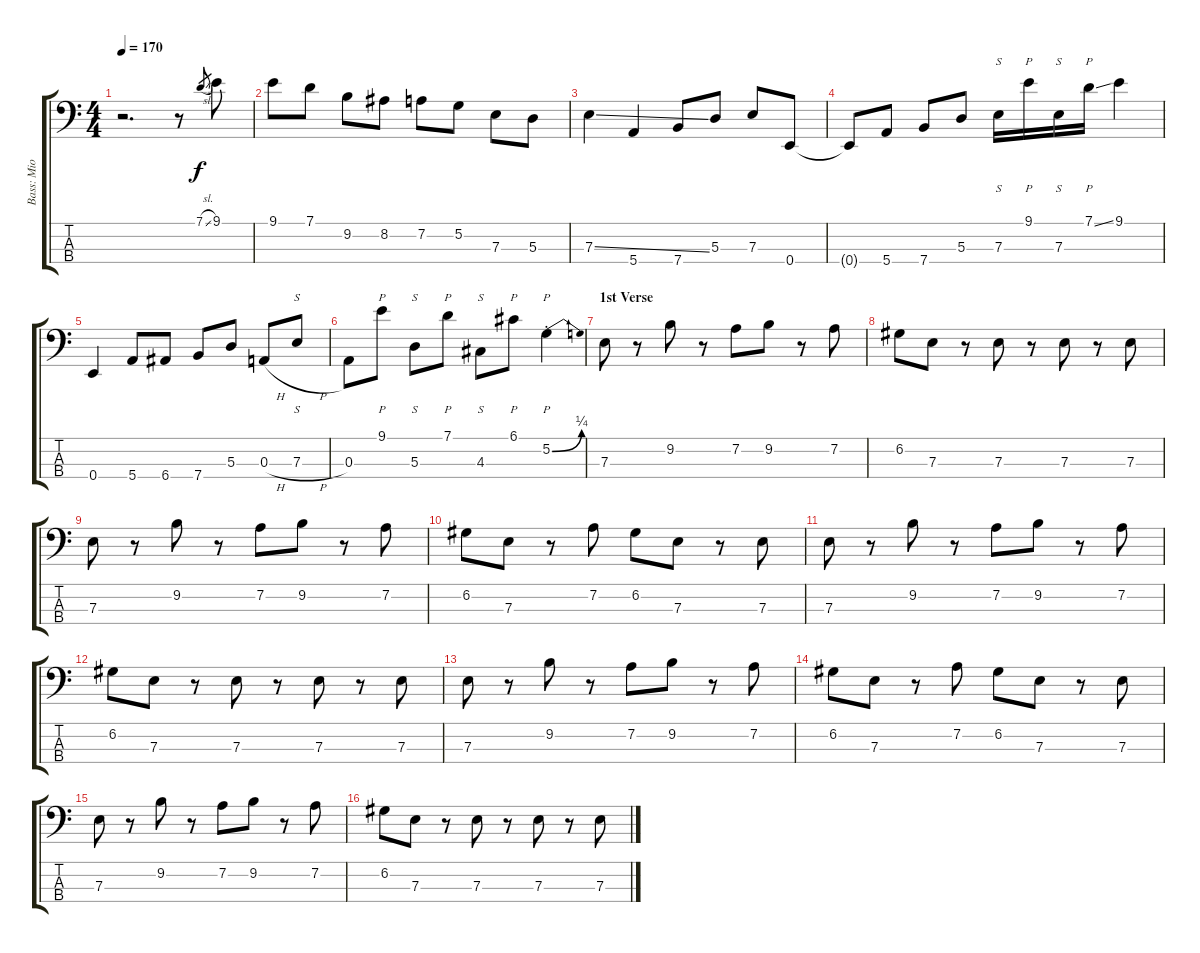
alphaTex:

\track ("Bass: Mio Akiyama" "Bass: Mio ") {instrument electricbassfinger}
\staff {score tabs}
\tuning (G2 D2 A1 E1) {hide}
\ts (4 4)
\tempo 170
\clef f4
\ks c
r.2{d dy f} r.8 7.1{sl}.8{gr} 9.1.8 |
9.1.8 7.1.8 9.2.8 8.2.8 7.2.8 5.2.8 7.3.8 5.3.8 |
7.3{ss}.4 5.4.4 7.4.8 5.3.8 7.3.8 0.4.8 |
0.4{t}.8 5.4.8 7.4.8 5.3.8 7.3.16{s} 9.1.16{p} 7.3.16{s} 7.1{ss}.16{p} 9.1.4 |
0.4.4 5.4.8 6.4.8 7.4.8 5.3.8 0.3{h}.8 7.3{h}.8{s} |
0.3.8 9.1.8{p} 5.3.8{s} 7.1.8{p} 4.3.8{s} 6.1.8{p} 5.2{be (bend 0 0 60 1) st}.4{p} |
\section ("" "1st Verse")
7.3.8 r.8 9.2.8 r.8 7.2.8 9.2.8 r.8 7.2.8 |
6.2.8 7.3.8 r.8 7.3.8 r.8 7.3.8 r.8 7.3.8 |
7.3.8 r.8 9.2.8 r.8 7.2.8 9.2.8 r.8 7.2.8 |
6.2.8 7.3.8 r.8 7.2.8 6.2.8 7.3.8 r.8 7.3.8 |
7.3.8 r.8 9.2.8 r.8 7.2.8 9.2.8 r.8 7.2.8 |
6.2.8 7.3.8 r.8 7.3.8 r.8 7.3.8 r.8 7.3.8 |
7.3.8 r.8 9.2.8 r.8 7.2.8 9.2.8 r.8 7.2.8 |
6.2.8 7.3.8 r.8 7.2.8 6.2.8 7.3.8 r.8 7.3.8 |
7.3.8 r.8 9.2.8 r.8 7.2.8 9.2.8 r.8 7.2.8 |
6.2.8 7.3.8 r.8 7.3.8 r.8 7.3.8 r.8 7.3.8
